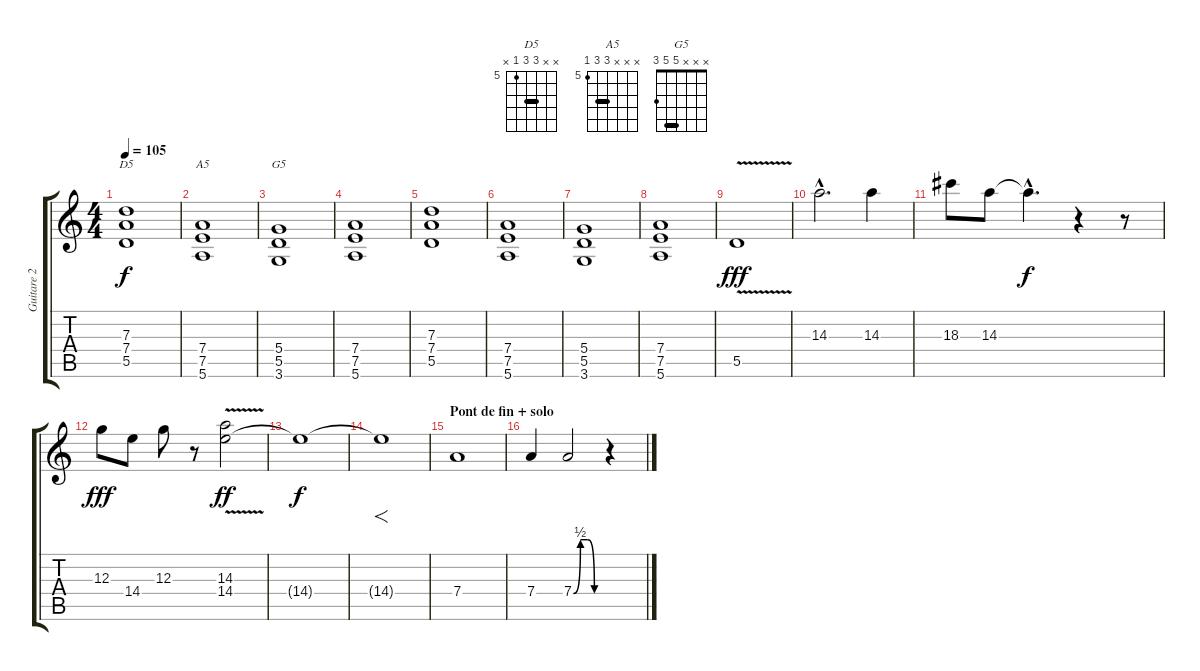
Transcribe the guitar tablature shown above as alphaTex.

\track ("Guitare 2" "Guitare 2") {instrument overdrivenguitar}
\staff {score tabs}
\tuning (E4 B3 G3 D3 A2 E2) {hide}
\chord ("D5" x x 7 7 5 x) {firstfret 5 barre 7}
\chord ("A5" x x x 7 7 5) {firstfret 5 barre 7}
\chord ("G5" x x x 5 5 3) {barre 5}
\ts (4 4)
\tempo 105
\clef g2
\ks c
(7.3 7.4 5.5).1{ch "D5" dy f} |
(7.4 7.5 5.6).1{ch "A5"} |
(5.4 5.5 3.6).1{ch "G5"} |
(7.4 7.5 5.6).1 |
(7.3 7.4 5.5).1 |
(7.4 7.5 5.6).1 |
(5.4 5.5 3.6).1 |
(7.4 7.5 5.6).1 |
5.5{v}.1{dy fff} |
14.3{hac}.2{d} 14.3.4 |
18.3.8 14.3.8 14.3{hac t}.4{d dy f} r.4 r.8 |
12.3.8{dy fff} 14.4.8 12.3.8 r.8 (14.3{v} 14.4).2{dy ff} |
14.4{t}.1{dy f} |
14.4{t}.1{f} |
\section ("" "Pont de fin + solo")
7.4.1 |
7.4.4 7.4{be (custom 0 0 15 2 30 2 45 0 60 0)}.2 r.4
